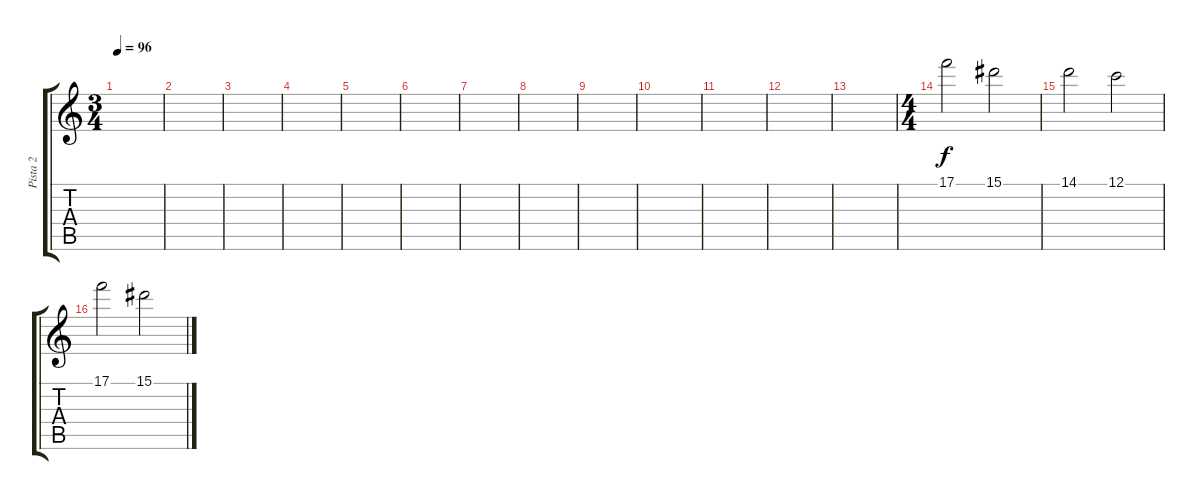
\track ("Pista 2" "Pista 2") {instrument overdrivenguitar}
\staff {score tabs}
\tuning (C4 G3 Eb3 Bb2 F2 C2) {hide}
\ts (3 4)
\tempo 96
\clef g2
\ks c
|
|
|
|
|
|
|
|
|
|
|
|
|
\ts (4 4)
17.1.2{instrument overdrivenguitar} 15.1.2 |
14.1.2 12.1.2 |
17.1.2 15.1.2
